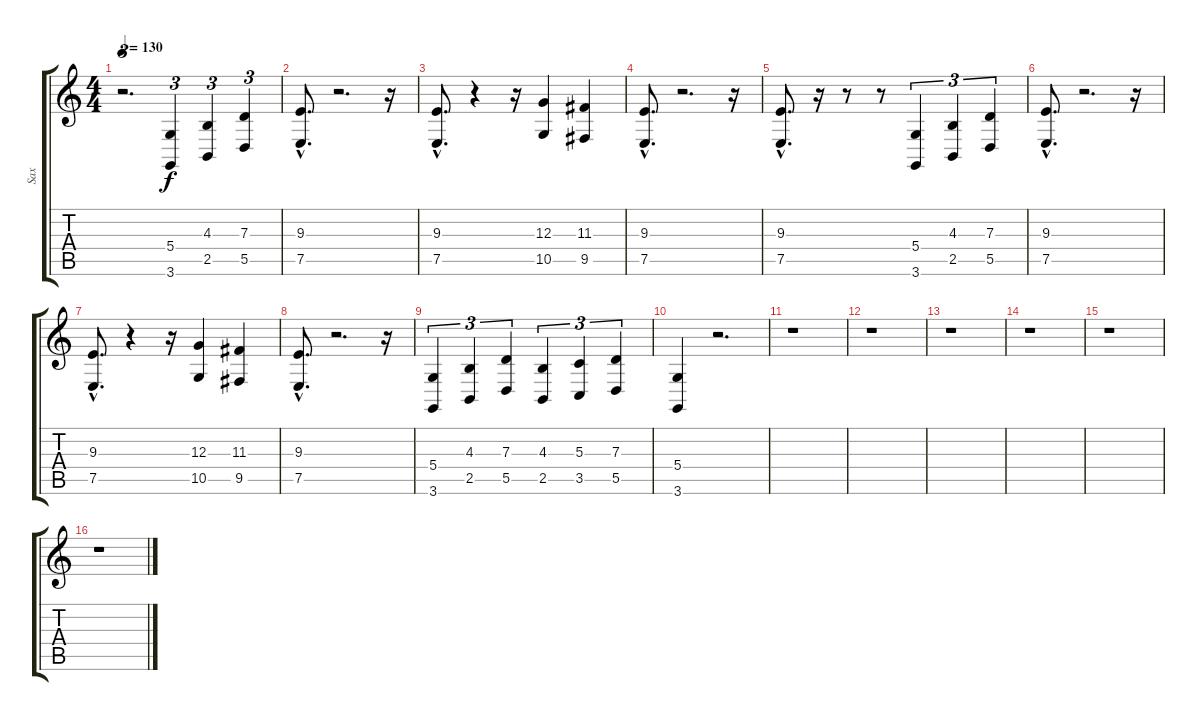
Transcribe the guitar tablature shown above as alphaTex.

\track ("Sax" "Sax") {instrument sopranosax}
\staff {score tabs}
\tuning (E4 B3 G3 D3 A2 E2) {hide}
\ts (4 4)
\tempo 130
\clef g2
\ks c
r.2{d tu (3 2) dy f instrument sopranosax} (5.4 3.6).4{tu (3 2)} (4.3 2.5).4{tu (3 2)} (7.3 5.5).4{tu (3 2)} |
(9.3{hac} 7.5{hac}).8{d} r.2{d} r.16 |
(9.3{hac} 7.5{hac}).8{d} r.4 r.16 (12.3 10.5).4 (11.3 9.5).4 |
(9.3{hac} 7.5{hac}).8{d} r.2{d} r.16 |
(9.3{hac} 7.5{hac}).8{d} r.16 r.8 r.8 (5.4 3.6).4{tu (3 2)} (4.3 2.5).4{tu (3 2)} (7.3 5.5).4{tu (3 2)} |
(9.3{hac} 7.5{hac}).8{d} r.2{d} r.16 |
(9.3{hac} 7.5{hac}).8{d} r.4 r.16 (12.3 10.5).4 (11.3 9.5).4 |
(9.3{hac} 7.5{hac}).8{d} r.2{d} r.16 |
(5.4 3.6).4{tu (3 2)} (4.3 2.5).4{tu (3 2)} (7.3 5.5).4{tu (3 2)} (4.3 2.5).4{tu (3 2)} (5.3 3.5).4{tu (3 2)} (7.3 5.5).4{tu (3 2)} |
(5.4 3.6).4 r.2{d} |
r.1 |
r.1 |
r.1 |
r.1 |
r.1 |
r.1
